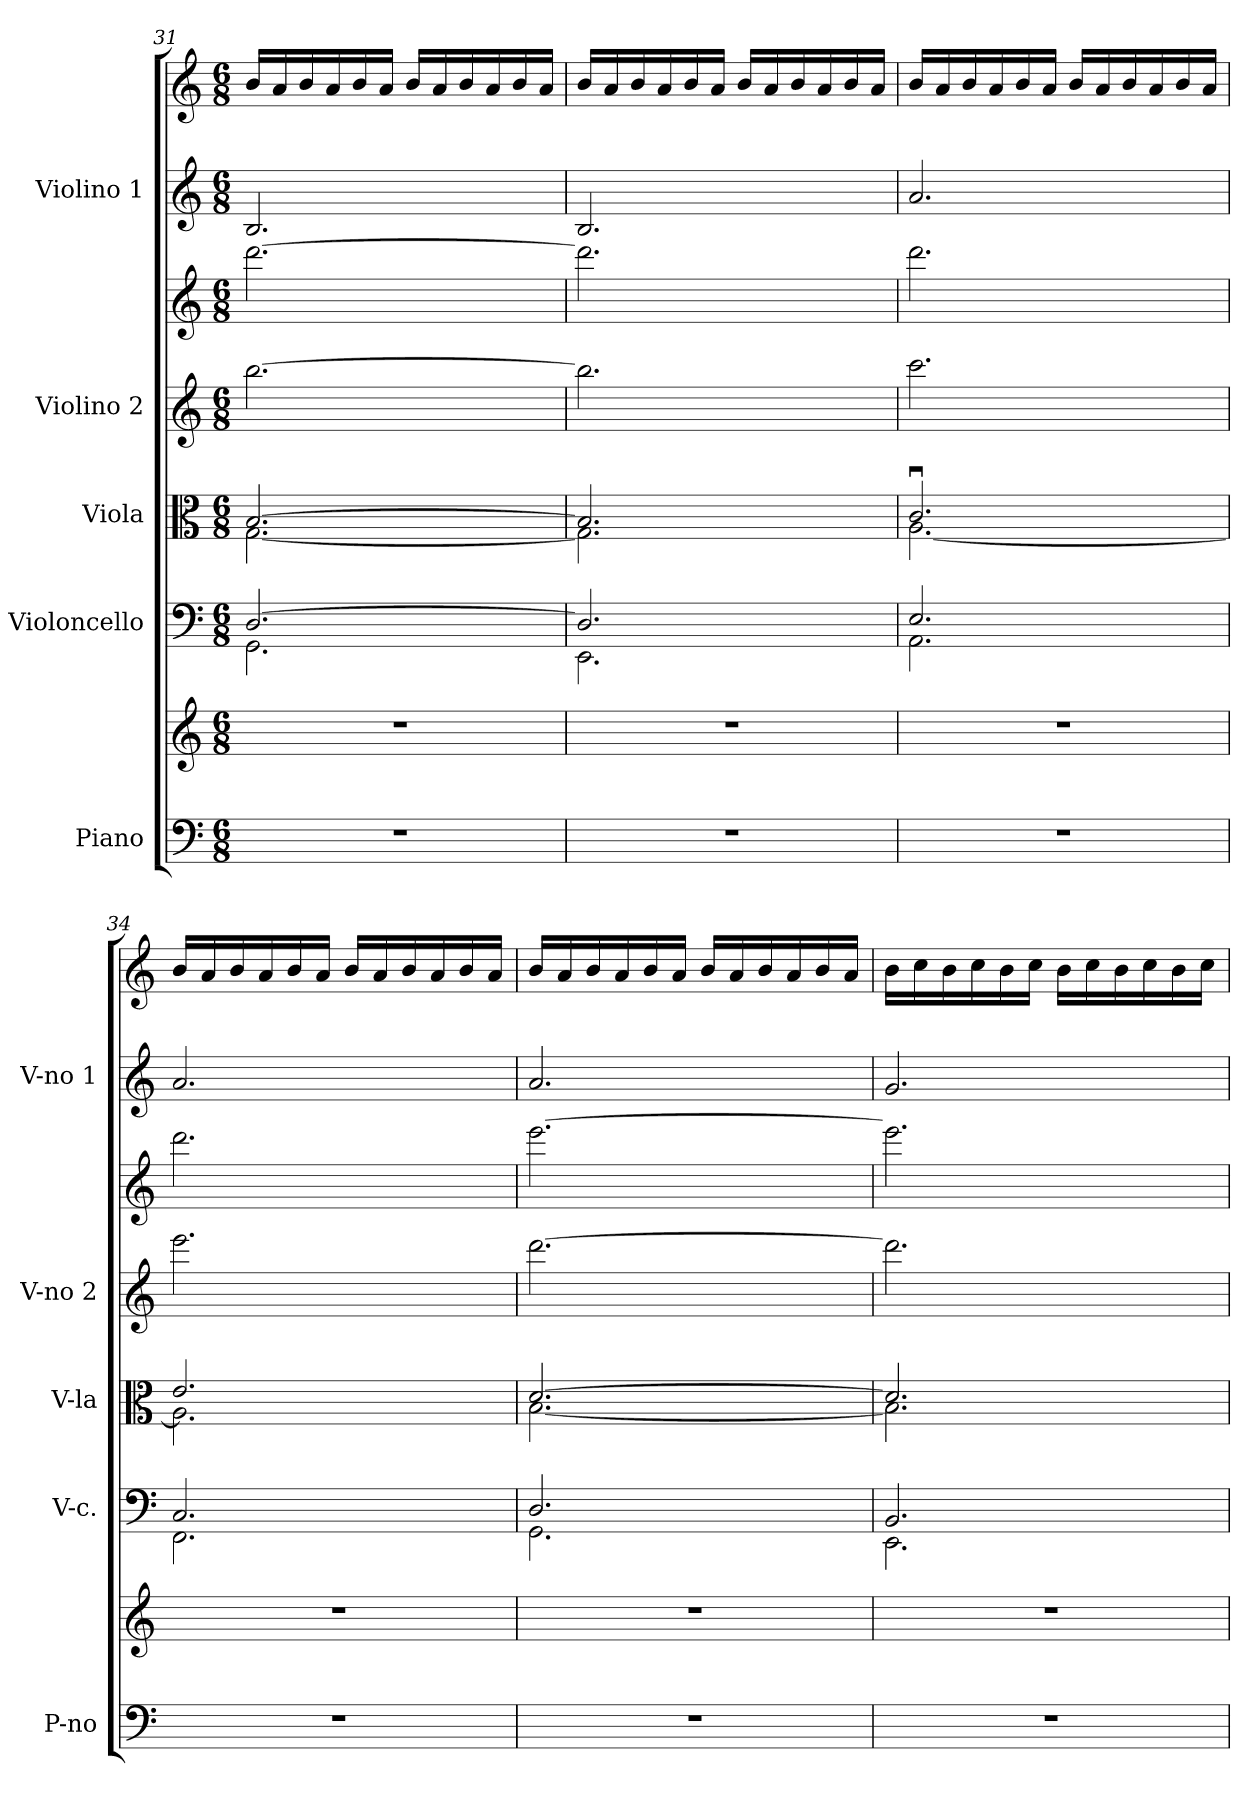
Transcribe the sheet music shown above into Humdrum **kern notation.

**kern	**kern	**kern	**kern	**kern	**kern	**kern	**kern
*part5	*part5	*part4	*part3	*part2	*part2	*part1	*part1
*staff8	*staff7	*staff6	*staff5	*staff4	*staff3	*staff2	*staff1
*I"Piano	*	*I"Violoncello	*I"Viola	*I"Violino 2	*	*I"Violino 1	*
*I'P-no	*	*I'V-c.	*I'V-la	*I'V-no 2	*	*I'V-no 1	*
*clefF4	*clefG2	*clefF4	*clefC3	*clefG2	*clefG2	*clefG2	*clefG2
*k[]	*k[]	*k[]	*k[]	*k[]	*k[]	*k[]	*k[]
*M6/8	*M6/8	*M6/8	*M6/8	*M6/8	*M6/8	*M6/8	*M6/8
=31	=31	=31	=31	=31	=31	=31	=31
*	*	*^	*^	*	*	*	*
2.r	2.r	[2.D/	2.GG\	[2.B/	[2.G\	[2.bb\	[2.ddd\	2.B/	16b/LL
.	.	.	.	.	.	.	.	.	16a/
.	.	.	.	.	.	.	.	.	16b/
.	.	.	.	.	.	.	.	.	16a/
.	.	.	.	.	.	.	.	.	16b/
.	.	.	.	.	.	.	.	.	16a/JJ
.	.	.	.	.	.	.	.	.	16b/LL
.	.	.	.	.	.	.	.	.	16a/
.	.	.	.	.	.	.	.	.	16b/
.	.	.	.	.	.	.	.	.	16a/
.	.	.	.	.	.	.	.	.	16b/
.	.	.	.	.	.	.	.	.	16a/JJ
=32	=32	=32	=32	=32	=32	=32	=32	=32	=32
2.r	2.r	2.D/]	2.EE\	2.B/]	2.G\]	2.bb\]	2.ddd\]	2.B/	16b/LL
.	.	.	.	.	.	.	.	.	16a/
.	.	.	.	.	.	.	.	.	16b/
.	.	.	.	.	.	.	.	.	16a/
.	.	.	.	.	.	.	.	.	16b/
.	.	.	.	.	.	.	.	.	16a/JJ
.	.	.	.	.	.	.	.	.	16b/LL
.	.	.	.	.	.	.	.	.	16a/
.	.	.	.	.	.	.	.	.	16b/
.	.	.	.	.	.	.	.	.	16a/
.	.	.	.	.	.	.	.	.	16b/
.	.	.	.	.	.	.	.	.	16a/JJ
!!LO:PB:g=z
=33	=33	=33	=33	=33	=33	=33	=33	=33	=33
2.r	2.r	2.E/	2.AA\	2.cu/	[2.A\	2.ccc\	2.ddd\	2.a/	16b/LL
.	.	.	.	.	.	.	.	.	16a/
.	.	.	.	.	.	.	.	.	16b/
.	.	.	.	.	.	.	.	.	16a/
.	.	.	.	.	.	.	.	.	16b/
.	.	.	.	.	.	.	.	.	16a/JJ
.	.	.	.	.	.	.	.	.	16b/LL
.	.	.	.	.	.	.	.	.	16a/
.	.	.	.	.	.	.	.	.	16b/
.	.	.	.	.	.	.	.	.	16a/
.	.	.	.	.	.	.	.	.	16b/
.	.	.	.	.	.	.	.	.	16a/JJ
=34	=34	=34	=34	=34	=34	=34	=34	=34	=34
2.r	2.r	2.C/	2.FF\	2.e/	2.A\]	2.eee\	2.ddd\	2.a/	16b/LL
.	.	.	.	.	.	.	.	.	16a/
.	.	.	.	.	.	.	.	.	16b/
.	.	.	.	.	.	.	.	.	16a/
.	.	.	.	.	.	.	.	.	16b/
.	.	.	.	.	.	.	.	.	16a/JJ
.	.	.	.	.	.	.	.	.	16b/LL
.	.	.	.	.	.	.	.	.	16a/
.	.	.	.	.	.	.	.	.	16b/
.	.	.	.	.	.	.	.	.	16a/
.	.	.	.	.	.	.	.	.	16b/
.	.	.	.	.	.	.	.	.	16a/JJ
=35	=35	=35	=35	=35	=35	=35	=35	=35	=35
2.r	2.r	2.D/	2.GG\	[2.d/	[2.B\	[2.ddd\	[2.eee\	2.a/	16b/LL
.	.	.	.	.	.	.	.	.	16a/
.	.	.	.	.	.	.	.	.	16b/
.	.	.	.	.	.	.	.	.	16a/
.	.	.	.	.	.	.	.	.	16b/
.	.	.	.	.	.	.	.	.	16a/JJ
.	.	.	.	.	.	.	.	.	16b/LL
.	.	.	.	.	.	.	.	.	16a/
.	.	.	.	.	.	.	.	.	16b/
.	.	.	.	.	.	.	.	.	16a/
.	.	.	.	.	.	.	.	.	16b/
.	.	.	.	.	.	.	.	.	16a/JJ
!!LO:PB:g=z
=36	=36	=36	=36	=36	=36	=36	=36	=36	=36
2.r	2.r	2.BB/	2.EE\	2.d/]	2.B\]	2.ddd\]	2.eee\]	2.g/	16b\LL
.	.	.	.	.	.	.	.	.	16cc\
.	.	.	.	.	.	.	.	.	16b\
.	.	.	.	.	.	.	.	.	16cc\
.	.	.	.	.	.	.	.	.	16b\
.	.	.	.	.	.	.	.	.	16cc\JJ
.	.	.	.	.	.	.	.	.	16b\LL
.	.	.	.	.	.	.	.	.	16cc\
.	.	.	.	.	.	.	.	.	16b\
.	.	.	.	.	.	.	.	.	16cc\
.	.	.	.	.	.	.	.	.	16b\
.	.	.	.	.	.	.	.	.	16cc\JJ
*	*	*v	*v	*	*	*	*	*	*
*	*	*	*v	*v	*	*	*	*
=	=	=	=	=	=	=	=
*-	*-	*-	*-	*-	*-	*-	*-
